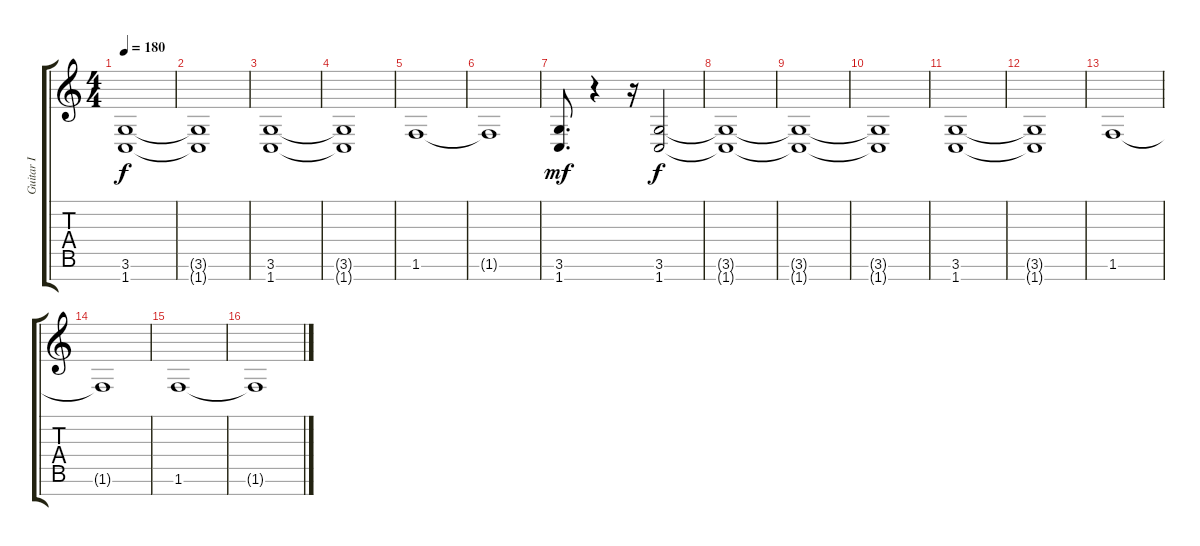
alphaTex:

\track ("Guitar I" "Guitar I") {instrument distortionguitar}
\staff {score tabs}
\tuning (E4 B3 G3 D3 A2 E2 B1) {hide}
\ts (4 4)
\tempo 180
\clef g2
\ks c
(3.6{t} 1.7{t}).1{dy f} |
(3.6{t} 1.7{t}).1 |
(3.6 1.7).1 |
(3.6{t} 1.7{t}).1 |
1.6.1 |
1.6{t}.1 |
(3.6 1.7).8{d dy mf} r.4 r.16 (3.6 1.7).2{dy f} |
(3.6{t} 1.7{t}).1 |
(3.6{t} 1.7{t}).1 |
(3.6{t} 1.7{t}).1 |
(3.6 1.7).1 |
(3.6{t} 1.7{t}).1 |
1.6.1 |
1.6{t}.1 |
1.6.1 |
1.6{t}.1
